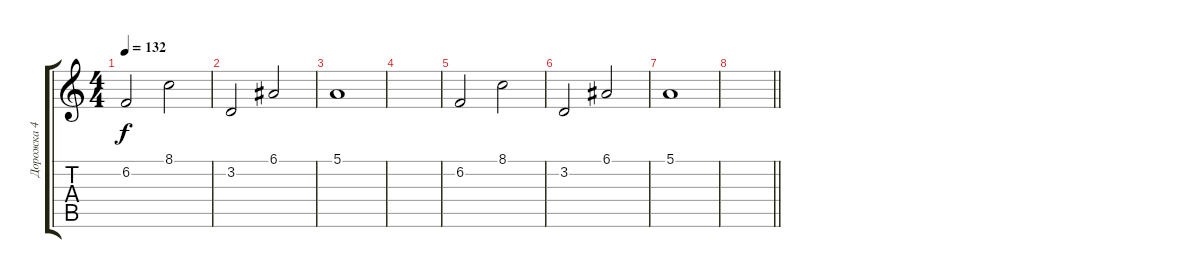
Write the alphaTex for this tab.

\track ("Дорожка 4" "Дорожка 4") {instrument fx5brightness}
\staff {score tabs}
\tuning (E4 B3 G3 D3 A2 E2) {hide}
\ts (4 4)
\tempo 132
\clef g2
\ks c
6.2.2{dy f} 8.1.2 |
3.2.2 6.1.2 |
5.1.1 |
|
6.2.2 8.1.2 |
3.2.2 6.1.2 |
5.1.1 |
\barLineRight lightlight
